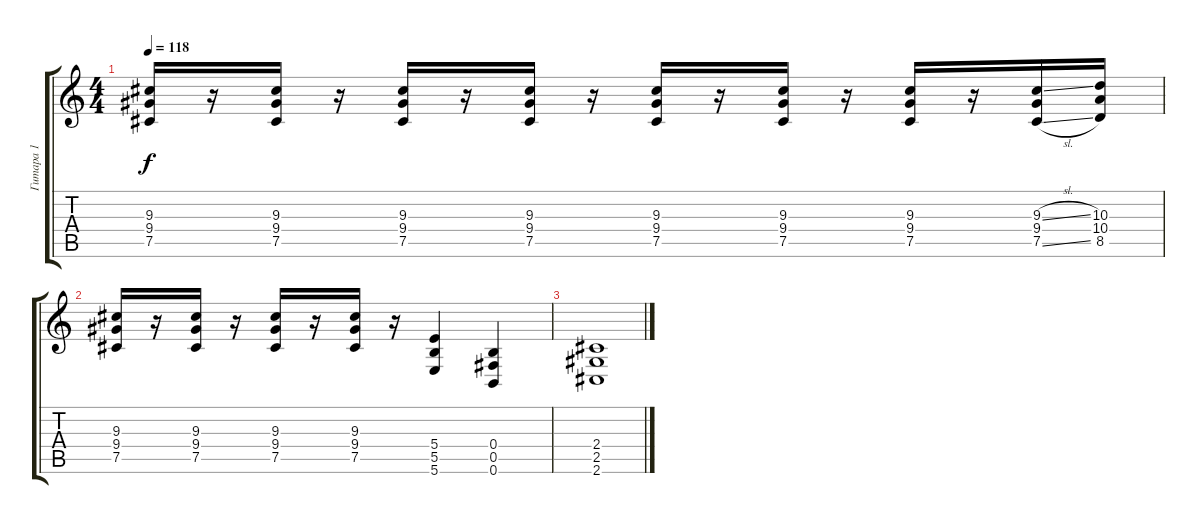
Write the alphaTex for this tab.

\track ("Гитара 1" "Гитара 1") {instrument electricguitarclean}
\staff {score tabs}
\tuning (Db4 Ab3 E3 B2 Gb2 B1) {hide}
\ts (4 4)
\tempo 118
\clef g2
\ks c
(9.3 9.4 7.5).16{dy f} r.16 (9.3 9.4 7.5).16 r.16 (9.3 9.4 7.5).16 r.16 (9.3 9.4 7.5).16 r.16 (9.3 9.4 7.5).16 r.16 (9.3 9.4 7.5).16 r.16 (9.3 9.4 7.5).16 r.16 (9.3{sl} 9.4 7.5{sl}).16 (10.3 10.4 8.5).16 |
(9.3 9.4 7.5).16 r.16 (9.3 9.4 7.5).16 r.16 (9.3 9.4 7.5).16 r.16 (9.3 9.4 7.5).16 r.16 (5.4 5.5 5.6).4 (0.4 0.5 0.6).4 |
(2.4 2.5 2.6).1
